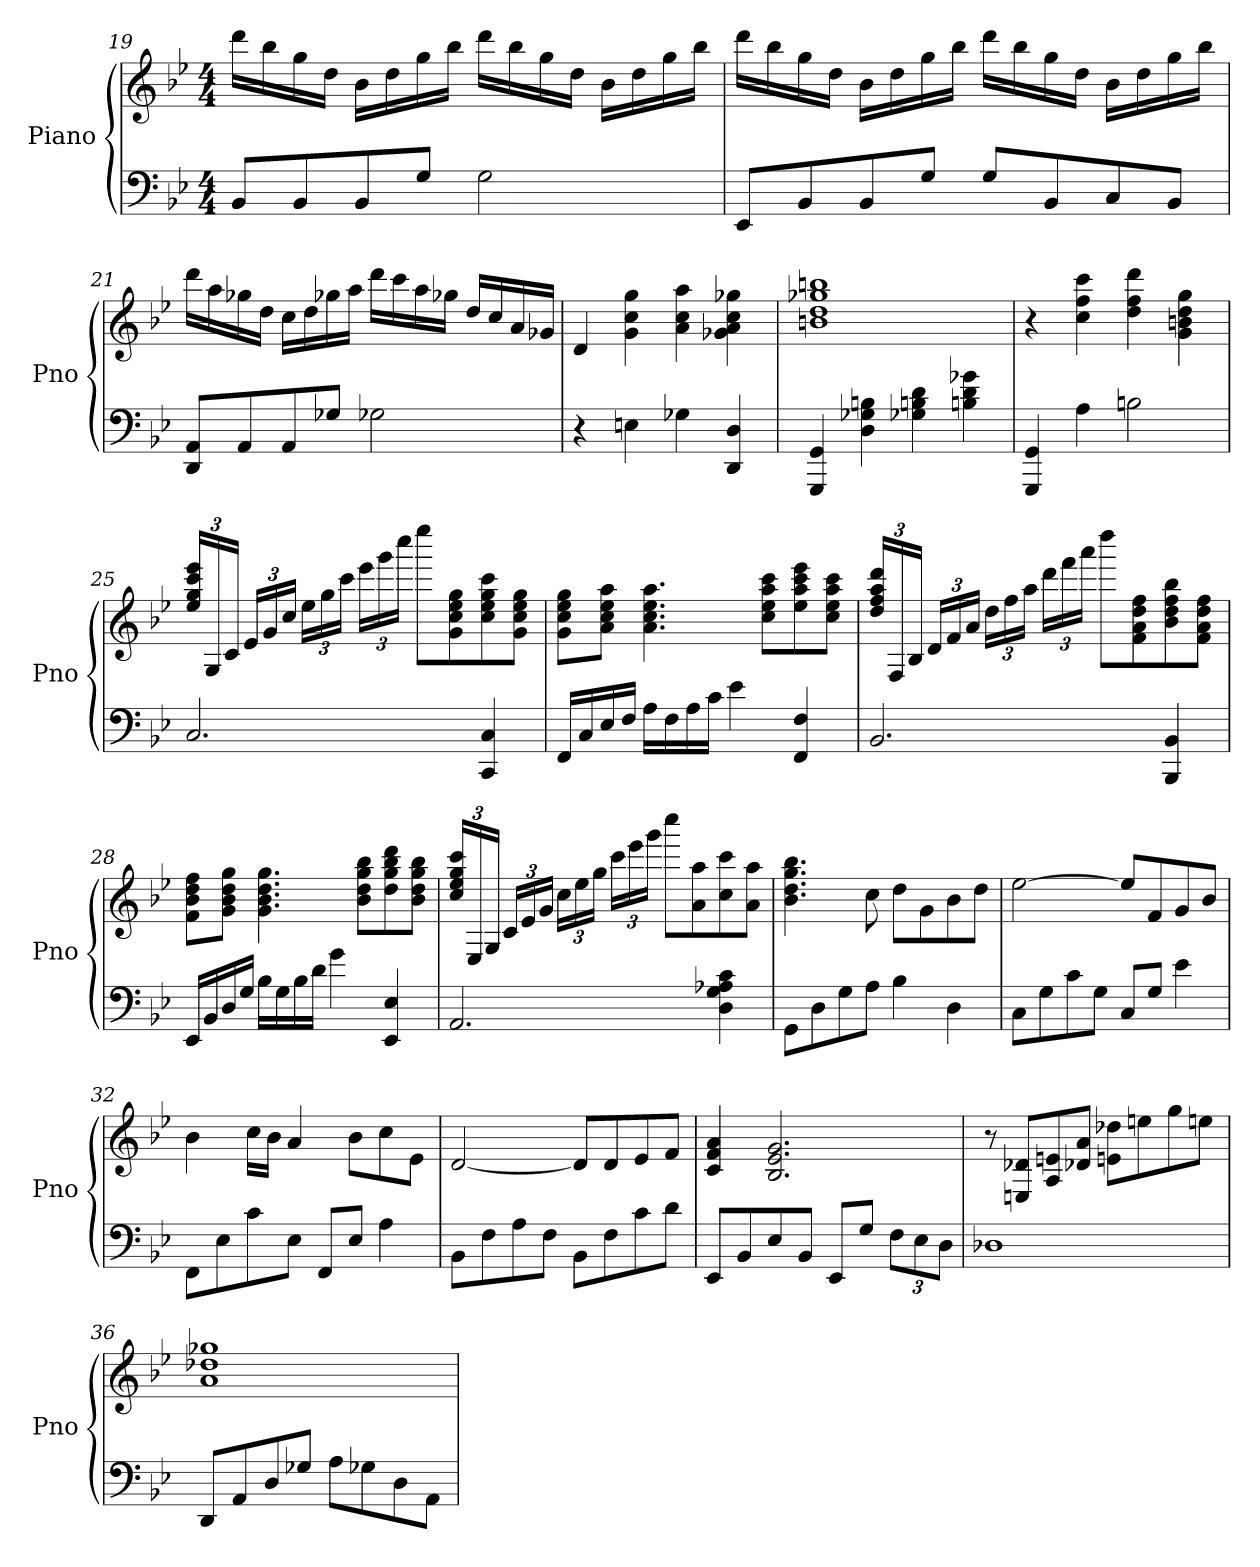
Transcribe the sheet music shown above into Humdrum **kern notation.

**kern	**kern
*part1	*part1
*staff2	*staff1
*I"Piano	*
*I'Pno	*
*clefF4	*clefG2
*k[b-e-]	*k[b-e-]
*B-:	*B-:
*M4/4	*M4/4
=19	=19
8BB-/L	16ddd\LL
.	16bb-\
8BB-/	16gg\
.	16dd\JJ
8BB-/	16b-\LL
.	16dd\
8G/J	16gg\
.	16bb-\JJ
2G\	16ddd\LL
.	16bb-\
.	16gg\
.	16dd\JJ
.	16b-\LL
.	16dd\
.	16gg\
.	16bb-\JJ
=20	=20
8EE-/L	16ddd\LL
.	16bb-\
8BB-/	16gg\
.	16dd\JJ
8BB-/	16b-\LL
.	16dd\
8G/J	16gg\
.	16bb-\JJ
8G/L	16ddd\LL
.	16bb-\
8BB-/	16gg\
.	16dd\JJ
8C/	16b-\LL
.	16dd\
8BB-/J	16gg\
.	16bb-\JJ
!!LO:LB:g=z
=21	=21
8DD/ 8AA/L	16ddd\LL
.	16aa\
8AA/	16gg-X\
.	16dd\JJ
8AA/	16cc\LL
.	16dd\
8G-X/J	16gg-X\
.	16aa\JJ
2G-X\	16ddd\LL
.	16ccc\
.	16aa\
.	16gg-X\JJ
.	16dd/LL
.	16cc/
.	16a/
.	16g-X/JJ
=22	=22
4r	4d/
4En\	4g\ 4cc\ 4gg\
4G-X\	4a\ 4cc\ 4aa\
4DD/ 4D/	4g-X\ 4a\ 4cc\ 4gg-X\
=23	=23
4GGG/ 4GG/	1bn 1dd 1gg-X 1bbn
4D\ 4G-X\ 4Bn\	.
4G-X\ 4Bn\ 4d\	.
4Bn\ 4d\ 4g-X\	.
=24	=24
4GGG/ 4GG/	4r
4A\	4cc\ 4ff\ 4ccc\
2Bn\	4dd\ 4ff\ 4ddd\
.	4g\ 4bn\ 4dd\ 4gg\
!!LO:PB:g=z
=25	=25
*	*Xbrackettup
2.C/	24ee-/ 24gg/ 24ccc/ 24eee-/LL
.	24G/
.	24c/JJ
.	24e-/LL
.	24g/
.	24cc/JJ
.	24ee-\LL
.	24gg\
.	24ccc\JJ
.	24eee-\LL
.	24ggg\
.	24cccc\JJ
.	8eeee-\L
.	8g\ 8cc\ 8ee-\ 8gg\
4CC/ 4C/	8cc\ 8ee-\ 8gg\ 8ccc\
.	8g\ 8cc\ 8ee-\ 8gg\J
=26	=26
16FF/LL	8g\ 8cc\ 8ee-\ 8gg\L
16C/	.
16E-/	8a\ 8cc\ 8ee-\ 8aa\J
16F/JJ	.
16A\LL	4.a\ 4.cc\ 4.ee-\ 4.aa\
16F\	.
16A\	.
16c\JJ	.
4e-\	.
.	8cc\ 8ee-\ 8aa\ 8ccc\L
4FF/ 4F/	8ee-\ 8aa\ 8ccc\ 8eee-\
.	8cc\ 8ee-\ 8aa\ 8ccc\J
=27	=27
2.BB-/	24dd/ 24ff/ 24aa/ 24ddd/LL
.	24F/
.	24B-/JJ
.	24d/LL
.	24f/
.	24a/JJ
.	24dd\LL
.	24ff\
.	24aa\JJ
.	24ddd\LL
.	24fff\
.	24aaa\JJ
.	8dddd\L
.	8f\ 8a\ 8dd\ 8ff\
4BBB-/ 4BB-/	8b-\ 8dd\ 8ff\ 8bb-\
.	8f\ 8a\ 8dd\ 8ff\J
!!LO:LB:g=z
=28	=28
16EE-/LL	8f\ 8b-\ 8dd\ 8ff\L
16BB-/	.
16D/	8g\ 8b-\ 8dd\ 8gg\J
16G/JJ	.
16B-\LL	4.g\ 4.b-\ 4.dd\ 4.gg\
16G\	.
16B-\	.
16d\JJ	.
4g\	.
.	8b-\ 8dd\ 8gg\ 8bb-\L
4EE-/ 4E-/	8dd\ 8gg\ 8bb-\ 8ddd\
.	8b-\ 8dd\ 8gg\ 8bb-\J
=29	=29
2.AA/	24cc/ 24ee-/ 24gg/ 24ccc/LL
.	24E-/
.	24G/JJ
.	24c/LL
.	24e-/
.	24g/JJ
.	24cc\LL
.	24ee-\
.	24gg\JJ
.	24ccc\LL
.	24eee-\
.	24ggg\JJ
.	8cccc\L
.	8a\ 8aa\
4D\ 4G\ 4A-X\ 4c\	8cc\ 8ccc\
.	8a\ 8aa\J
=30	=30
8GG\L	4.b-\ 4.dd\ 4.gg\ 4.bb-\
8D\	.
8G\	.
8A\J	8cc\
4B-\	8dd\L
.	8g\
4D\	8b-\
.	8dd\J
=31	=31
8C\L	[2ee-\
8G\	.
8c\	.
8G\J	.
8C/L	8ee-/L]
8G/J	8f/
4e-\	8g/
.	8b-/J
!!LO:LB:g=z
=32	=32
8FF\L	4b-\
8E-\	.
8c\	16cc\LL
.	16b-\JJ
8E-\J	4a/
8FF/L	.
8E-/J	8b-\L
4A\	8cc\
.	8e-\J
=33	=33
8BB-\L	[2d/
8F\	.
8A\	.
8F\J	.
8BB-\L	8d/L]
8F\	8d/
8c\	8e-/
8d\J	8f/J
=34	=34
8EE-/L	4c/ 4f/ 4a/
8BB-/	.
8E-/	2.B-/ 2.e-/ 2.g/
8BB-/J	.
8EE-/L	.
8G/J	.
*Xbrackettup	*
12F\L	.
12E-\	.
12D\J	.
=35	=35
1D-X	8r
.	8En/ 8d-X/L
.	8A/ 8en/
.	8d-X/ 8a/J
.	8en\ 8dd-X\L
.	8een\
.	8gg\
.	8een\J
=36	=36
8DD/L	1a 1dd-X 1gg-X
8AA/	.
8D/	.
8G-X/J	.
8A\L	.
8G-X\	.
8D\	.
8AA\J	.
=	=
*-	*-
